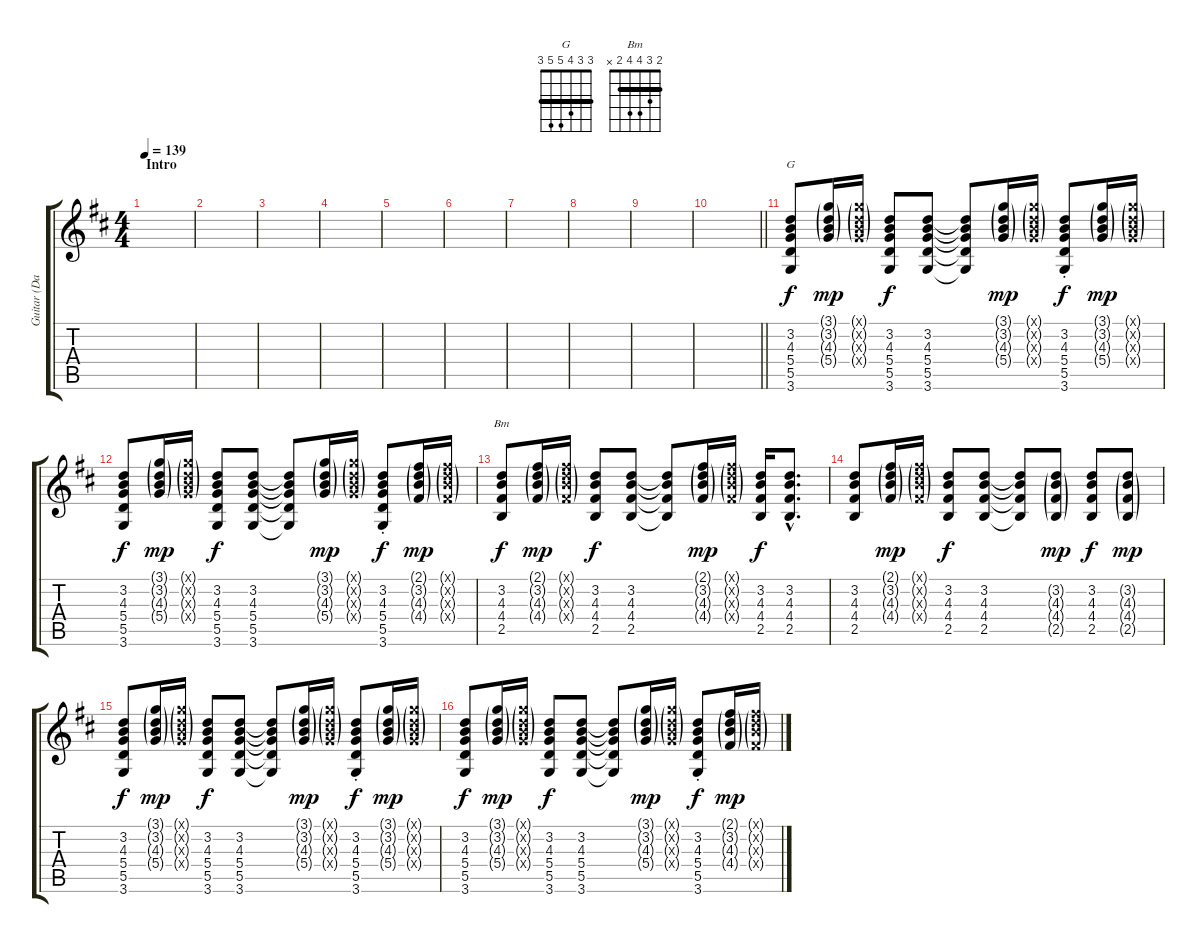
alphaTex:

\track ("Guitar (David)" "Guitar (Da") {instrument electricguitarclean}
\staff {score tabs}
\tuning (E4 B3 G3 D3 A2 E2) {hide}
\chord ("G" 3 3 4 5 5 3) {barre 3}
\chord ("Bm" 2 3 4 4 2 x) {barre 2}
\ts (4 4)
\section ("" "Intro")
\tempo 139
\clef g2
\ks d
|
|
|
|
|
|
|
|
|
\barLineRight lightlight
|
(3.2 4.3 5.4 5.5 3.6).8{ch "G"} (3.1{g} 3.2{g} 4.3{g} 5.4{g}).16{dy mp} (3.1{g x} 3.2{g x} 4.3{g x} 5.4{g x}).16 (3.2 4.3 5.4 5.5 3.6).8{dy f} (3.2 4.3 5.4 5.5 3.6).8 (3.2{t} 4.3{t} 5.4{t} 5.5{t} 3.6{t}).8 (3.1{g} 3.2{g} 4.3{g} 5.4{g}).16{dy mp} (3.1{g x} 3.2{g x} 4.3{g x} 5.4{g x}).16 (3.2{st} 4.3{st} 5.4{st} 5.5{st} 3.6{st}).8{dy f} (3.1{g} 3.2{g} 4.3{g} 5.4{g}).16{dy mp} (3.1{g x} 3.2{g x} 4.3{g x} 5.4{g x}).16 |
(3.2 4.3 5.4 5.5 3.6).8{dy f} (3.1{g} 3.2{g} 4.3{g} 5.4{g}).16{dy mp} (3.1{g x} 3.2{g x} 4.3{g x} 5.4{g x}).16 (3.2 4.3 5.4 5.5 3.6).8{dy f} (3.2 4.3 5.4 5.5 3.6).8 (3.2{t} 4.3{t} 5.4{t} 5.5{t} 3.6{t}).8 (3.1{g} 3.2{g} 4.3{g} 5.4{g}).16{dy mp} (3.1{g x} 3.2{g x} 4.3{g x} 5.4{g x}).16 (3.2{st} 4.3{st} 5.4{st} 5.5{st} 3.6{st}).8{dy f} (2.1{g} 3.2{g} 4.3{g} 4.4{g}).16{dy mp} (2.1{g x} 3.2{g x} 4.3{g x} 4.4{g x}).16 |
(3.2 4.3 4.4 2.5).8{ch "Bm" dy f} (2.1{g} 3.2{g} 4.3{g} 4.4{g}).16{dy mp} (2.1{g x} 3.2{g x} 4.3{g x} 4.4{g x}).16 (3.2 4.3 4.4 2.5).8{dy f} (3.2 4.3 4.4 2.5).8 (3.2{t} 4.3{t} 4.4{t} 2.5{t}).8 (2.1{g} 3.2{g} 4.3{g} 4.4{g}).16{dy mp} (2.1{g x} 3.2{g x} 4.3{g x} 4.4{g x}).16 (3.2 4.3 4.4 2.5).16{dy f} (3.2{hac} 4.3{hac} 4.4{hac} 2.5{hac}).8{d} |
(3.2 4.3 4.4 2.5).8 (2.1{g} 3.2{g} 4.3{g} 4.4{g}).16{dy mp} (2.1{g x} 3.2{g x} 4.3{g x} 4.4{g x}).16 (3.2 4.3 4.4 2.5).8{dy f} (3.2 4.3 4.4 2.5).8 (3.2{t} 4.3{t} 4.4{t} 2.5{t}).8 (3.2{g} 4.3{g} 4.4{g} 2.5{g}).8{dy mp} (3.2 4.3 4.4 2.5).8{dy f} (3.2{g} 4.3{g} 4.4{g} 2.5{g}).8{dy mp} |
(3.2 4.3 5.4 5.5 3.6).8{dy f} (3.1{g} 3.2{g} 4.3{g} 5.4{g}).16{dy mp} (3.1{g x} 3.2{g x} 4.3{g x} 5.4{g x}).16 (3.2 4.3 5.4 5.5 3.6).8{dy f} (3.2 4.3 5.4 5.5 3.6).8 (3.2{t} 4.3{t} 5.4{t} 5.5{t} 3.6{t}).8 (3.1{g} 3.2{g} 4.3{g} 5.4{g}).16{dy mp} (3.1{g x} 3.2{g x} 4.3{g x} 5.4{g x}).16 (3.2{st} 4.3{st} 5.4{st} 5.5{st} 3.6{st}).8{dy f} (3.1{g} 3.2{g} 4.3{g} 5.4{g}).16{dy mp} (3.1{g x} 3.2{g x} 4.3{g x} 5.4{g x}).16 |
(3.2 4.3 5.4 5.5 3.6).8{dy f} (3.1{g} 3.2{g} 4.3{g} 5.4{g}).16{dy mp} (3.1{g x} 3.2{g x} 4.3{g x} 5.4{g x}).16 (3.2 4.3 5.4 5.5 3.6).8{dy f} (3.2 4.3 5.4 5.5 3.6).8 (3.2{t} 4.3{t} 5.4{t} 5.5{t} 3.6{t}).8 (3.1{g} 3.2{g} 4.3{g} 5.4{g}).16{dy mp} (3.1{g x} 3.2{g x} 4.3{g x} 5.4{g x}).16 (3.2{st} 4.3{st} 5.4{st} 5.5{st} 3.6{st}).8{dy f} (2.1{g} 3.2{g} 4.3{g} 4.4{g}).16{dy mp} (2.1{g x} 3.2{g x} 4.3{g x} 4.4{g x}).16
